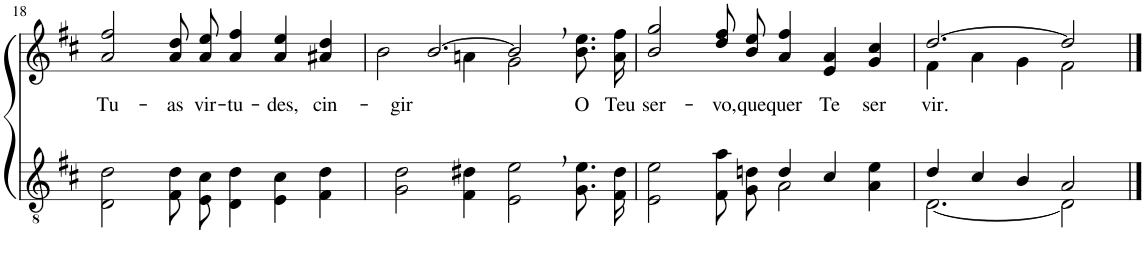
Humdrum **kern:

**kern	**kern	**text
*part2	*part1	*part1
*staff2	*staff1	*staff1
*I"Parte III e IV	*I"Parte I e II	*
!!LO:PB:g=z
*clefGv2	*clefG2	*
*Trd4c7	*Trd4c7	*
*k[f#c#]	*k[f#c#]	*
*M6/4	*M6/4	*
=18	=18	=18
!	!	!LO:LY:b
2D\ 2d\	2a/ 2ff#/	Tu-
!	!	!LO:LY:b
8F#/ 8d/L	8a\ 8dd\L	-as
!	!	!LO:LY:b
8E/ 8c#/J	8a\ 8ee\J	vir-
!	!	!LO:LY:b
4D\ 4d\	4a/ 4ff#/	-tu-
!	!	!LO:LY:b
4E\ 4c#\	4a/ 4ee/	-des,
!	!	!LO:LY:b
4F#\ 4d\	4a#X/ 4dd/	cin-
=19	=19	=19
!	!	!LO:LY:b
*	*^	*
2G\ 2d\	[2.b/	2b\	-gir
4F#\ 4d#X\	.	4an\	.
2E\, 2e\,	2b,/]	2g\	.
!	!	!	!LO:LY:b
8.G\ 8.e\L	8.b\ 8.ee\L	4ryy	O
!	!	!	!LO:LY:b
16F#\ 16d#\Jk	16a\ 16ff#\Jk	.	Teu
*	*v	*v	*
=20	=20	=20
*^	*	*
!	!	!	!LO:LY:b
2.ryy	2E\ 2e\	2b/ 2gg/	ser-
!	!	!	!LO:LY:b
.	8F#/ 8a/L	8dd\ 8ff#\L	-vo,
!	!	!	!LO:LY:b
.	8G/ 8dn/J	8b\ 8ee\J	que
!	!	!	!LO:LY:b
4d/	2A\	4a/ 4ff#/	quer
!	!	!	!LO:LY:b
4c#/	.	4e/ 4a/	Te
!	!	!	!LO:LY:b
4ryy	4A\ 4e\	4g/ 4cc#/	ser-
=21	=21	=21	=21
*	*	*^	*
!	!	!	!	!LO:LY:b
4d/	[2.D\	[2.dd/	4f#\	-vir.
4c#/	.	.	4a\	.
4B/	.	.	4g\	.
2A/	2D\]	2dd/]	2f#\	.
*v	*v	*	*	*
*	*v	*v	*
==	==	==
*-	*-	*-
